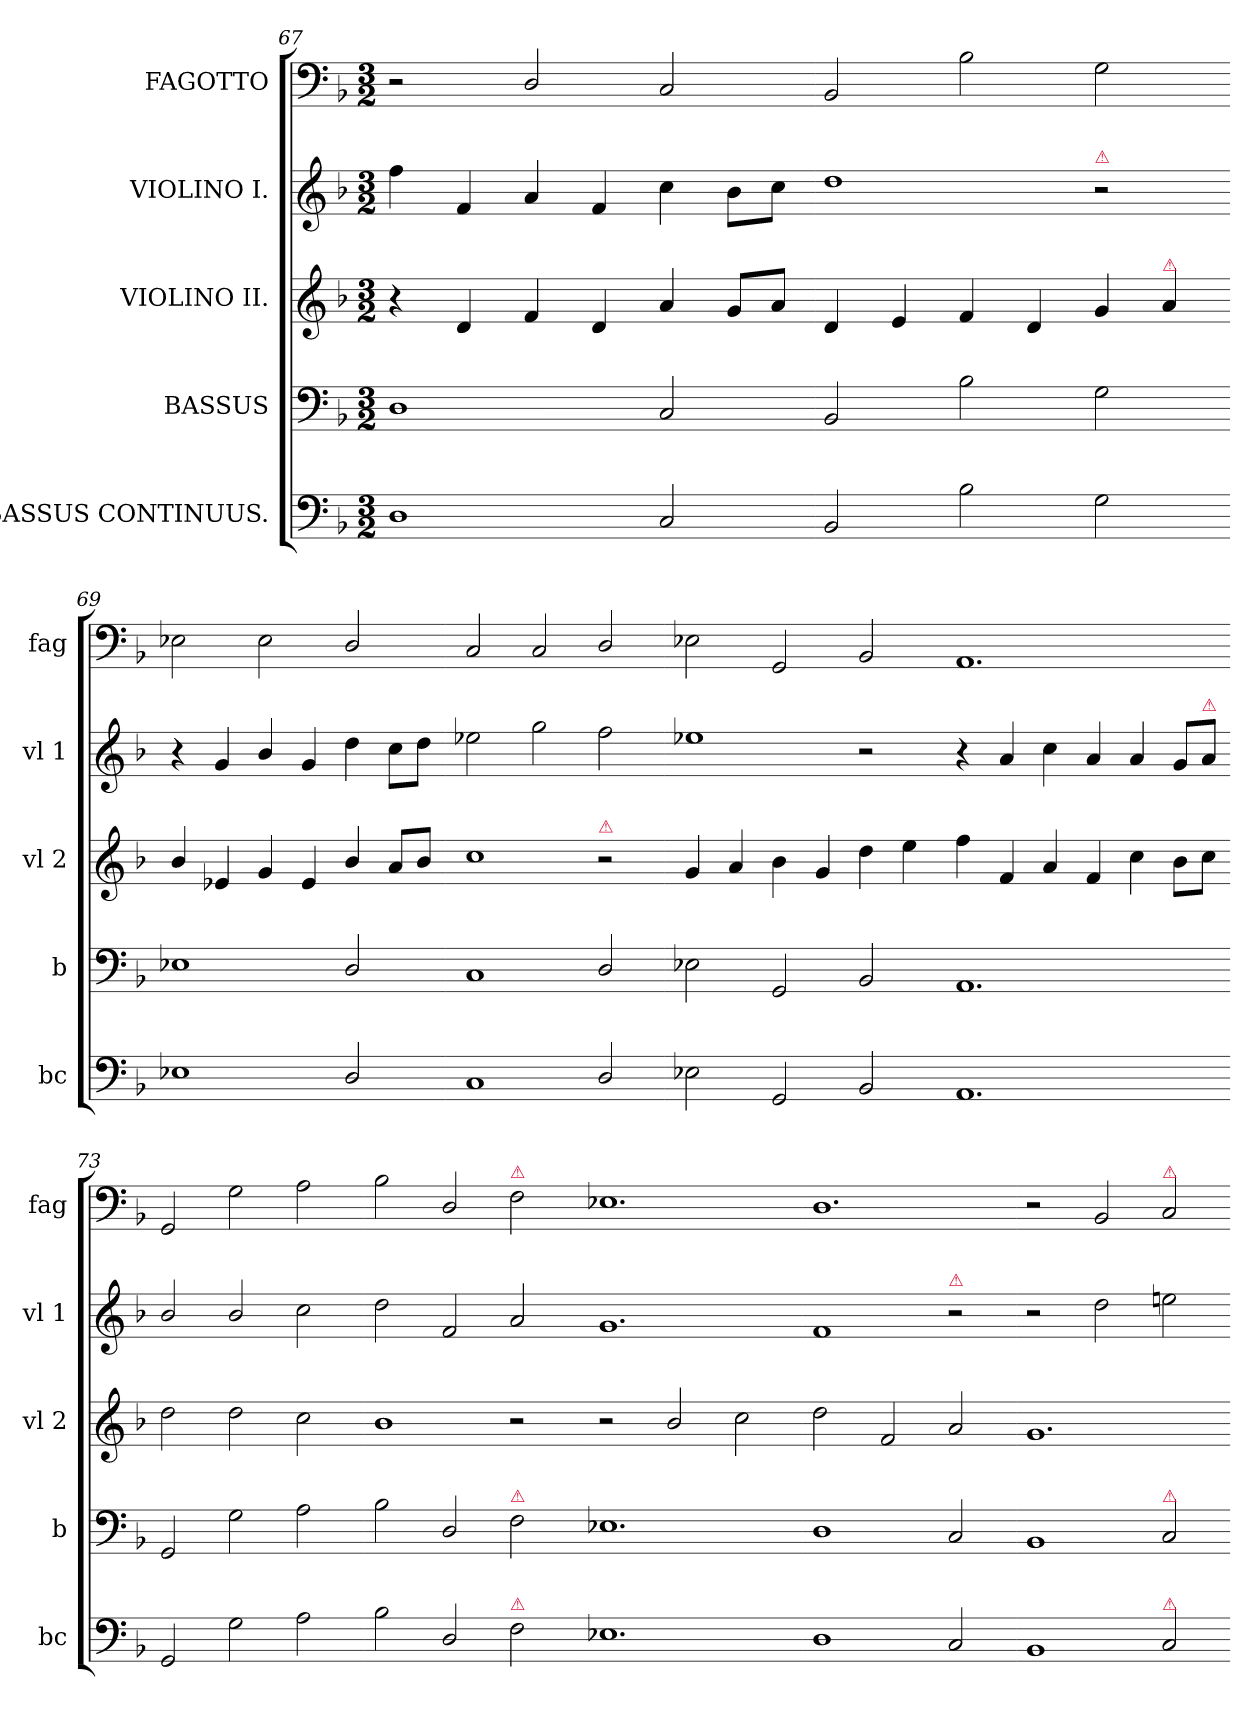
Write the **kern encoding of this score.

**kern	**kern	**kern	**kern	**kern
*part5	*part4	*part3	*part2	*part1
*staff5	*staff4	*staff3	*staff2	*staff1
*I"BASSUS CONTINUUS.	*I"BASSUS	*I"VIOLINO II.	*I"VIOLINO I.	*I"FAGOTTO
*I'bc	*I'b	*I'vl 2	*I'vl 1	*I'fag
*clefF4	*clefF4	*clefG2	*clefG2	*clefF4
*k[b-]	*k[b-]	*k[b-]	*k[b-]	*k[b-]
*M3/2	*M3/2	*M3/2	*M3/2	*M3/2
=67	=67	=67	=67	=67
1D	1D	4r	4ff\	2r
.	.	4d/	4f/	.
.	.	4f/	4a/	2D/
.	.	4d/	4f/	.
2C/	2C/	4a/	4cc\	2C/
.	.	8g/L	8b-\L	.
.	.	8a/J	8cc\J	.
=68-	=68-	=68-	=68-	=68-
2BB-/	2BB-/	4d/	1dd	2BB-/
.	.	4e/	.	.
2B-\	2B-\	4f/	.	2B-\
.	.	4d/	.	.
!	!	!	!LO:TX:a:color=crimson:t=⚠	!
2G\	2G\	4g/	2r	2G\
!	!	!LO:TX:a:color=crimson:t=⚠	!	!
.	.	4a/	.	.
=69-	=69-	=69-	=69-	=69-
1E-X	1E-X	4b-/	4r	2E-X\
.	.	4e-X/	4g/	.
.	.	4g/	4b-/	2E-\
.	.	4e-/	4g/	.
2D/	2D/	4b-/	4dd\	2D/
.	.	8a/L	8cc\L	.
.	.	8b-/J	8dd\J	.
=70-	=70-	=70-	=70-	=70-
1C	1C	1cc	2ee-X\	2C/
.	.	.	2gg\	2C/
!	!	!LO:TX:a:color=crimson:t=⚠	!	!
2D/	2D/	2r	2ff\	2D/
=71-	=71-	=71-	=71-	=71-
2E-X\	2E-X\	4g/	1ee-X	2E-X\
.	.	4a/	.	.
2GG/	2GG/	4b-\	.	2GG/
.	.	4g/	.	.
2BB-/	2BB-/	4dd\	2r	2BB-/
.	.	4ee\	.	.
=72-	=72-	=72-	=72-	=72-
1.AA	1.AA	4ff\	4r	1.AA
.	.	4f/	4a/	.
.	.	4a/	4cc\	.
.	.	4f/	4a/	.
.	.	4cc\	4a/	.
.	.	8b-\L	8g/L	.
!	!	!	!LO:TX:a:color=crimson:t=⚠	!
.	.	8cc\J	8a/J	.
=73-	=73-	=73-	=73-	=73-
2GG/	2GG/	2dd\	2b-/	2GG/
2G\	2G\	2dd\	2b-/	2G\
2A\	2A\	2cc\	2cc\	2A\
=74-	=74-	=74-	=74-	=74-
2B-\	2B-\	1b-	2dd\	2B-\
2D/	2D/	.	2f/	2D/
!	!	!	!	!LO:TX:a:color=crimson:t=⚠
!	!LO:TX:a:color=crimson:t=⚠	!	!	!
!LO:TX:a:color=crimson:t=⚠	!	!	!	!
2F\	2F\	2r	2a/	2F\
=75-	=75-	=75-	=75-	=75-
1.E-X	1.E-X	2r	1.g	1.E-X
.	.	2b-/	.	.
.	.	2cc\	.	.
=76-	=76-	=76-	=76-	=76-
1D	1D	2dd\	1f	1.D
.	.	2f/	.	.
!	!	!	!LO:TX:a:color=crimson:t=⚠	!
2C/	2C/	2a/	2r	.
=77-	=77-	=77-	=77-	=77-
1BB-	1BB-	1.g	2r	2r
.	.	.	2dd\	2BB-/
!	!	!	!	!LO:TX:a:color=crimson:t=⚠
!	!LO:TX:a:color=crimson:t=⚠	!	!	!
!LO:TX:a:color=crimson:t=⚠	!	!	!	!
2C/	2C/	.	2een\	2C/
=-	=-	=-	=-	=-
*-	*-	*-	*-	*-
